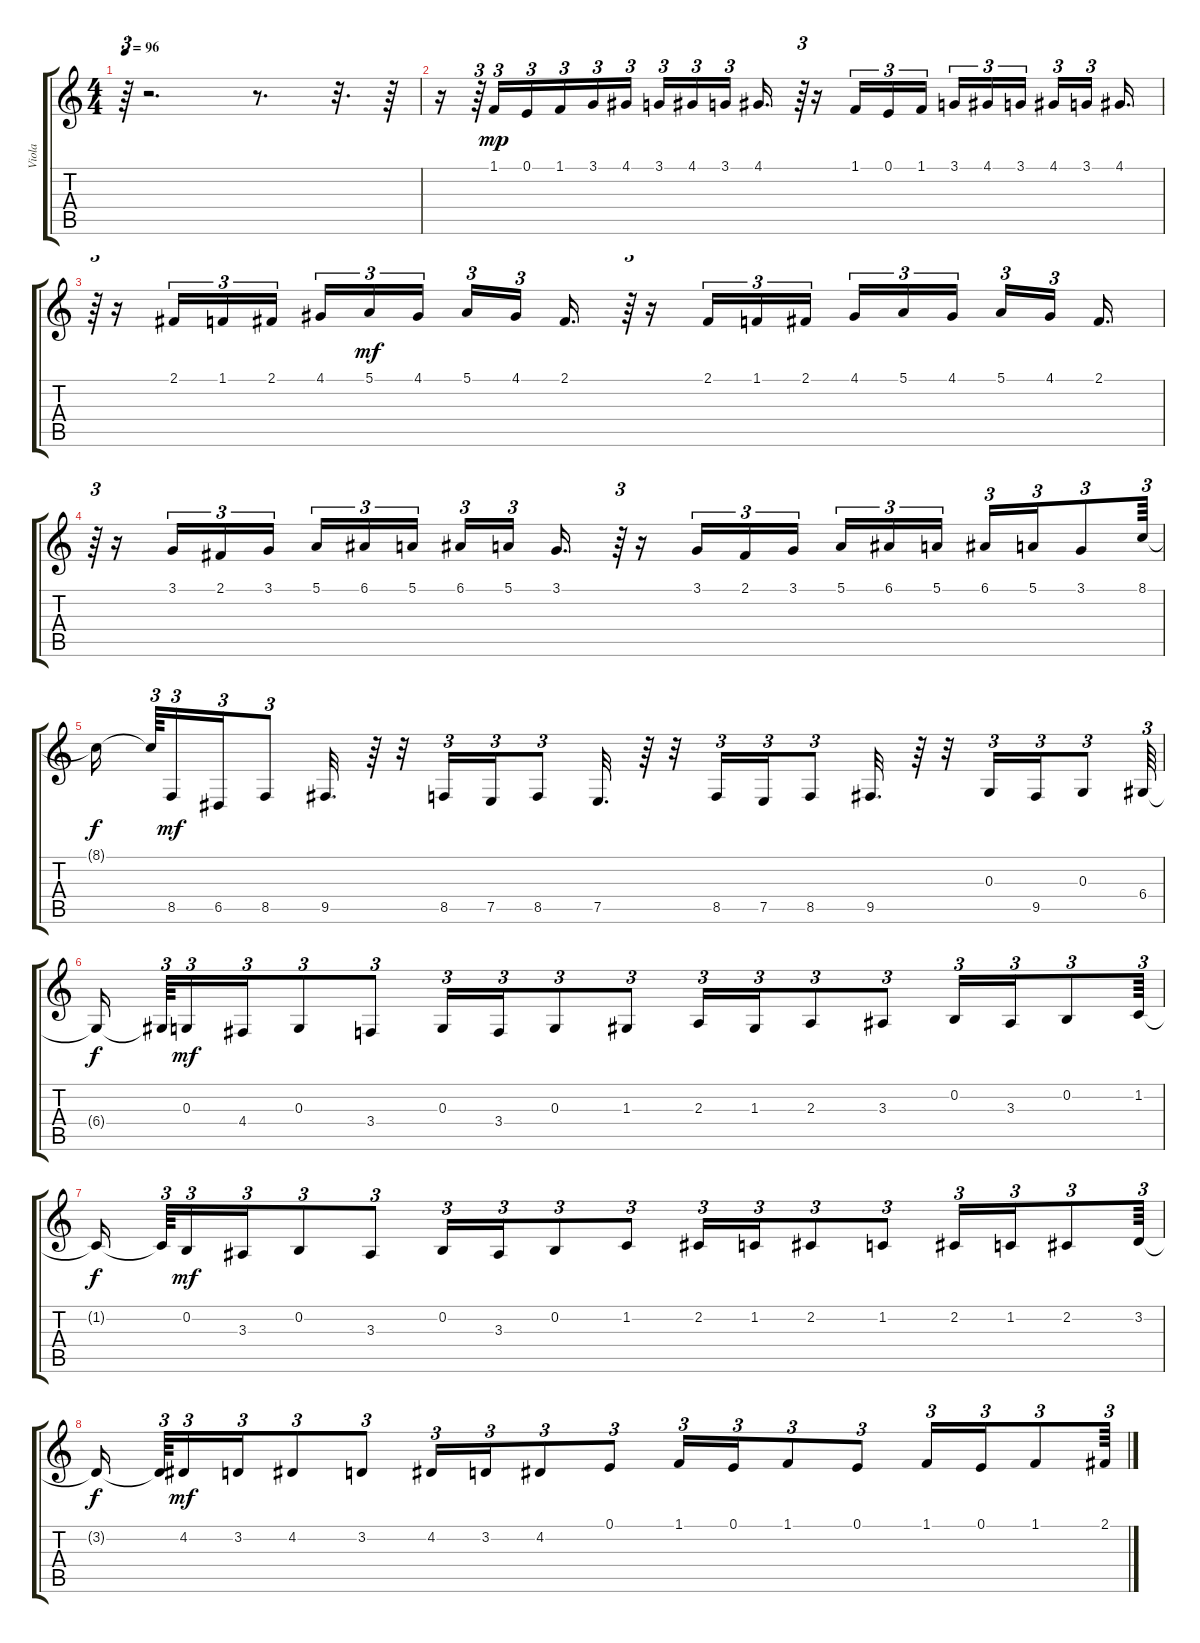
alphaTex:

\track ("Viola" "Viola") {instrument pizzicatostrings}
\staff {score tabs}
\tuning (E4 B3 G3 D3 A2 E2) {hide}
\ts (4 4)
\tempo 96
\clef g2
\ks c
r.64{tu (3 2) dy mp} r.2{d} r.8{d} r.32{d} r.64 |
r.16 r.64{tu (3 2)} 1.1.16{tu (3 2)} 0.1.16{tu (3 2)} 1.1.16{tu (3 2)} 3.1.16{tu (3 2)} 4.1.16{tu (3 2)} 3.1.16{tu (3 2)} 4.1.16{tu (3 2)} 3.1.16{tu (3 2)} 4.1.16{d} r.64{tu (3 2)} r.16 1.1.16{tu (3 2)} 0.1.16{tu (3 2)} 1.1.16{tu (3 2)} 3.1.16{tu (3 2)} 4.1.16{tu (3 2)} 3.1.16{tu (3 2)} 4.1.16{tu (3 2)} 3.1.16{tu (3 2)} 4.1.16{d} |
r.64{tu (3 2)} r.16 2.1.16{tu (3 2)} 1.1.16{tu (3 2)} 2.1.16{tu (3 2)} 4.1.16{tu (3 2)} 5.1.16{tu (3 2) dy mf} 4.1.16{tu (3 2)} 5.1.16{tu (3 2)} 4.1.16{tu (3 2)} 2.1.16{d} r.64{tu (3 2)} r.16 2.1.16{tu (3 2)} 1.1.16{tu (3 2)} 2.1.16{tu (3 2)} 4.1.16{tu (3 2)} 5.1.16{tu (3 2)} 4.1.16{tu (3 2)} 5.1.16{tu (3 2)} 4.1.16{tu (3 2)} 2.1.16{d} |
r.64{tu (3 2)} r.16 3.1.16{tu (3 2)} 2.1.16{tu (3 2)} 3.1.16{tu (3 2)} 5.1.16{tu (3 2)} 6.1.16{tu (3 2)} 5.1.16{tu (3 2)} 6.1.16{tu (3 2)} 5.1.16{tu (3 2)} 3.1.16{d} r.64{tu (3 2)} r.16 3.1.16{tu (3 2)} 2.1.16{tu (3 2)} 3.1.16{tu (3 2)} 5.1.16{tu (3 2)} 6.1.16{tu (3 2)} 5.1.16{tu (3 2)} 6.1.16{tu (3 2)} 5.1.16{tu (3 2)} 3.1.8{tu (3 2)} 8.1.64{tu (3 2)} |
8.1{t}.16{dy f} 8.1{t}.64{tu (3 2)} 8.5.16{tu (3 2) dy mf} 6.5.16{tu (3 2)} 8.5.8{tu (3 2)} 9.5.32{d} r.64 r.32 8.5.16{tu (3 2)} 7.5.16{tu (3 2)} 8.5.8{tu (3 2)} 7.5.32{d} r.64 r.32 8.5.16{tu (3 2)} 7.5.16{tu (3 2)} 8.5.8{tu (3 2)} 9.5.32{d} r.64 r.32 0.3.16{tu (3 2)} 9.5.16{tu (3 2)} 0.3.8{tu (3 2)} 6.4.64{tu (3 2)} |
6.4{t}.16{dy f} 6.4{t}.64{tu (3 2)} 0.3.16{tu (3 2) dy mf} 4.4.16{tu (3 2)} 0.3.8{tu (3 2)} 3.4.8{tu (3 2)} 0.3.16{tu (3 2)} 3.4.16{tu (3 2)} 0.3.8{tu (3 2)} 1.3.8{tu (3 2)} 2.3.16{tu (3 2)} 1.3.16{tu (3 2)} 2.3.8{tu (3 2)} 3.3.8{tu (3 2)} 0.2.16{tu (3 2)} 3.3.16{tu (3 2)} 0.2.8{tu (3 2)} 1.2.64{tu (3 2)} |
1.2{t}.16{dy f} 1.2{t}.64{tu (3 2)} 0.2.16{tu (3 2) dy mf} 3.3.16{tu (3 2)} 0.2.8{tu (3 2)} 3.3.8{tu (3 2)} 0.2.16{tu (3 2)} 3.3.16{tu (3 2)} 0.2.8{tu (3 2)} 1.2.8{tu (3 2)} 2.2.16{tu (3 2)} 1.2.16{tu (3 2)} 2.2.8{tu (3 2)} 1.2.8{tu (3 2)} 2.2.16{tu (3 2)} 1.2.16{tu (3 2)} 2.2.8{tu (3 2)} 3.2.64{tu (3 2)} |
3.2{t}.16{dy f} 3.2{t}.64{tu (3 2)} 4.2.16{tu (3 2) dy mf} 3.2.16{tu (3 2)} 4.2.8{tu (3 2)} 3.2.8{tu (3 2)} 4.2.16{tu (3 2)} 3.2.16{tu (3 2)} 4.2.8{tu (3 2)} 0.1.8{tu (3 2)} 1.1.16{tu (3 2)} 0.1.16{tu (3 2)} 1.1.8{tu (3 2)} 0.1.8{tu (3 2)} 1.1.16{tu (3 2)} 0.1.16{tu (3 2)} 1.1.8{tu (3 2)} 2.1.64{tu (3 2)}
